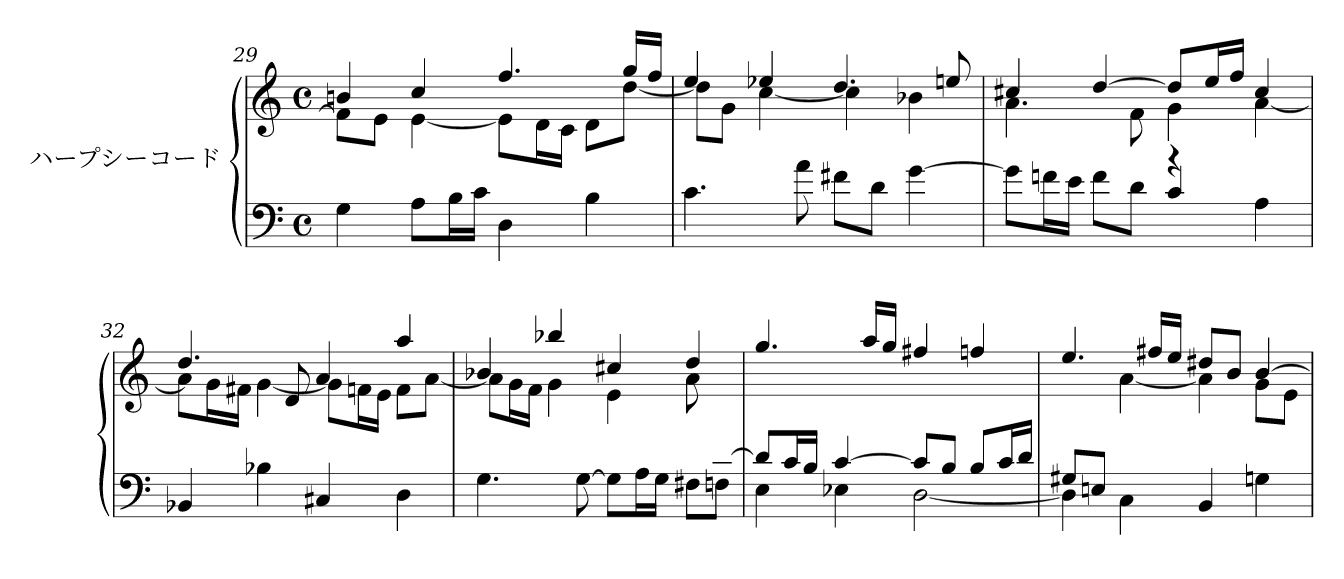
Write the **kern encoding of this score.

**kern	**kern
*part1	*part1
*staff2	*staff1
*I"ハープシーコード	*
!!LO:LB:g=z
*clefF4	*clefG2
*k[]	*k[]
*M4/4	*M4/4
*met(c)	*met(c)
=29	=29
*	*^
4G\	4bn/	8f\L]
.	.	8e\J
8A\L	4cc/	[4e\
16B\L	.	.
16c\JJ	.	.
4D\	4.ff/	8e\L]
.	.	16d\L
.	.	16c\JJ
4B\	.	8d\L
.	16gg/LL	[8dd\J
.	16ff/JJ	.
=30	=30	=30
4.c\	4ee/	8dd\L]
.	.	8g\J
.	4ee-X/	[4cc\
8a\	.	.
8f#X\L	4.dd/	4cc\]
8d\J	.	.
[4g\	.	4b-X\
.	8een/	.
=31	=31	=31
*^	*	*
8g\L]	2ryy	4cc#X/	4.a\
16fn\L	.	.	.
16e\JJ	.	.	.
8f\L	.	[4dd/	.
8d\J	.	.	8f\
4r	4c/	8dd/L]	4g\
.	.	16ee/L	.
.	.	16ff/JJ	.
4A\	4ryy	4cc#/	[4a\
*v	*v	*	*
=32	=32	=32
4BB-X/	4.dd/	8a\L]
.	.	16g\L
.	.	16f#X\JJ
4B-X\	.	[4g\
.	8d/	.
4C#X/	4a/	8g\L]
.	.	16fn\L
.	.	16e\JJ
4D\	4aa/	8f\L
.	.	[8a\J
!!LO:LB:g=z	!!
=33	=33	=33
*^	*	*
2..ryy	4.G\	4b-X/	8a\L]
.	.	.	16g\L
.	.	.	16f\JJ
.	.	4bb-X/	4g\
.	[8G\	.	.
.	8G\L]	4cc#X/	4e\
.	16A\L	.	.
.	16G\JJ	.	.
.	8F#X\L	4dd/	8a\L
[8d/J	8Fn\J	.	8ryy
*	*	*v	*v
=34	=34	=34
8d/L]	4E\	4.gg/
16c/L	.	.
16B/JJ	.	.
[4c/	4E-X\	.
.	.	16aa/LL
.	.	16gg/JJ
8c/L]	[2D\	4ff#X/
8B/J	.	.
8B/L	.	4ffn/
16c/L	.	.
16d/JJ	.	.
=35	=35	=35
*	*	*^
8G#X/L	4D\]	4.ee/	4ryy
8En/J	.	.	.
2.ryy	4C\	.	[4a\
.	.	16ff#X/LL	.
.	.	16ee/JJ	.
.	4BB/	8dd#X/L	4a\]
.	.	8b/J	.
.	4Gn\	[4b/	8g\L
.	.	.	8e\J
*v	*v	*	*
*	*v	*v
=	=
*-	*-
